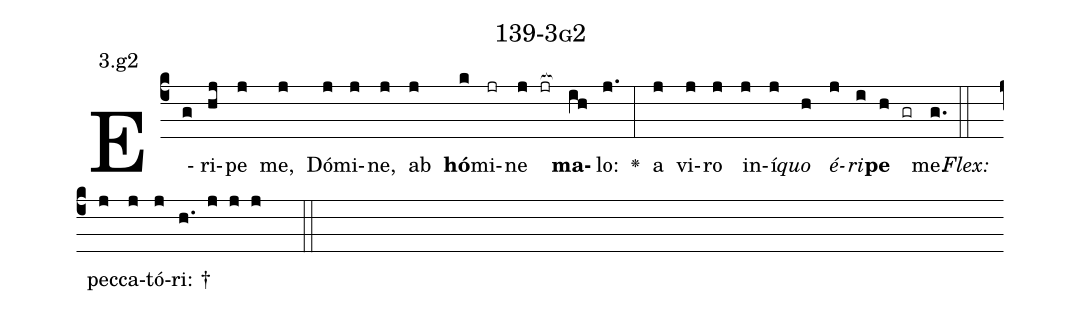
name: 139-3g2;
annotation: 3.g2;
%%
(c4)E(g)ri(hj)pe(j) me,(j) Dó(j)mi(j)ne,(j) ab(j) <b>hó</b>(k)mi(jr)ne(j jr[ocb:1{]) <b>ma</b>(ih[ocb:0}])lo:(j.) <v>\greheightstar</v>(:) a(j) vi(j)ro(j) in(j)í(j)<i>quo</i>(h) <i>é</i>(j)<i>ri</i>(i)<b>pe</b>(h gr) me.(g.) (::)
<i>Flex:</i>()  pec(j)ca(j)tó(j)ri: †(h. j j j  ::)

%E(j) u(h) o(j) u(i) a(h) e.(g.) (::)
